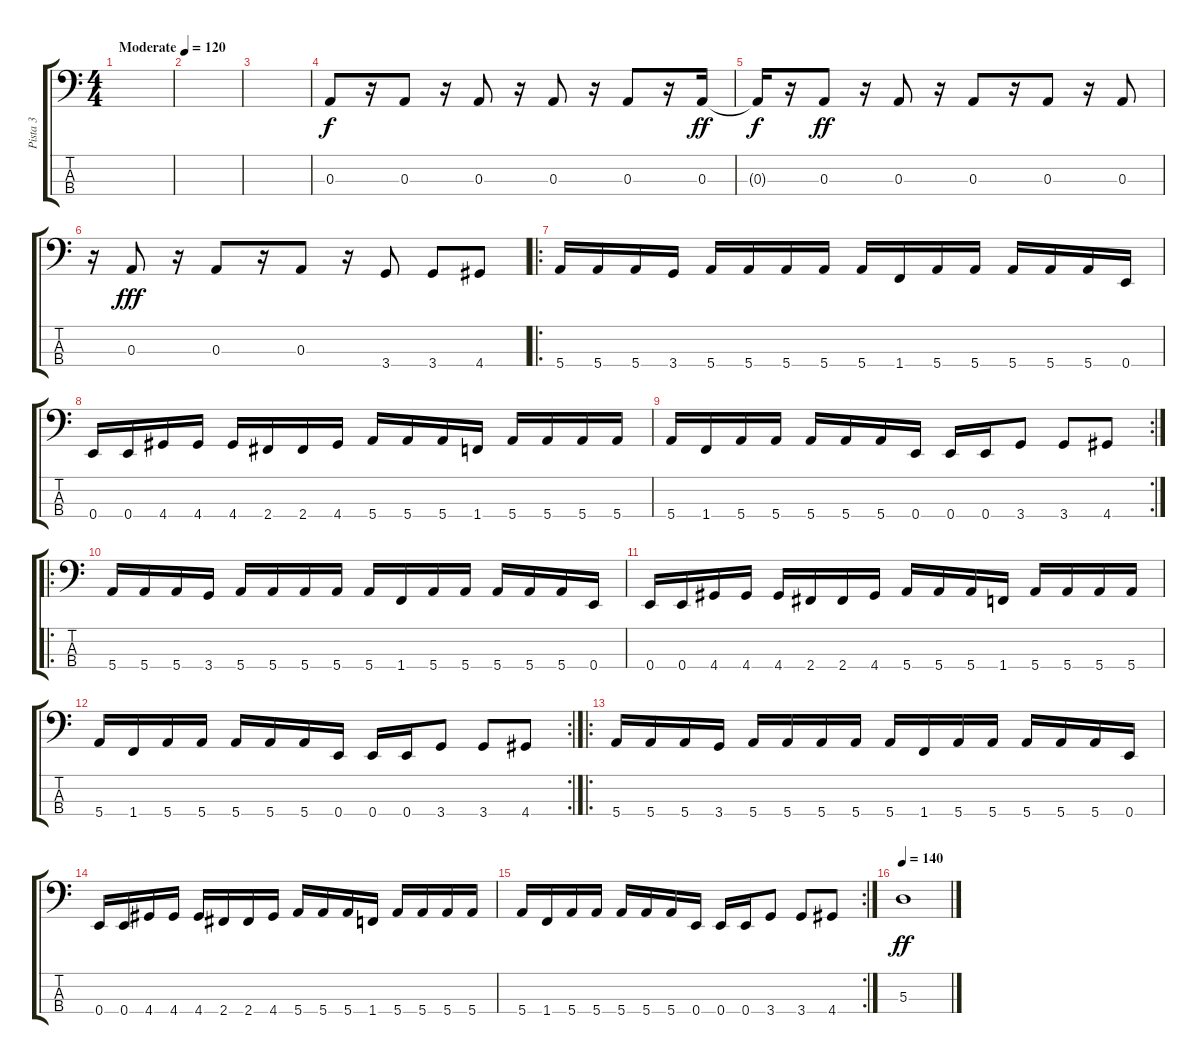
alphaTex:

\track ("Pista 3" "Pista 3") {instrument electricbasspick}
\staff {score tabs}
\tuning (G2 D2 A1 E1) {hide}
\ts (4 4)
\tempo (120 "Moderate")
\clef f4
\ks c
|
|
|
0.3.8 r.16 0.3.8 r.16 0.3.8 r.16 0.3.8 r.16 0.3.8 r.16 0.3.16{dy ff} |
0.3{t}.16{dy f} r.16 0.3.8{dy ff} r.16 0.3.8 r.16 0.3.8 r.16 0.3.8 r.16 0.3.8 |
r.16 0.3.8{dy fff} r.16 0.3.8 r.16 0.3.8 r.16 3.4.8 3.4.8 4.4.8 |
\ro
5.4.16 5.4.16 5.4.16 3.4.16 5.4.16 5.4.16 5.4.16 5.4.16 5.4.16 1.4.16 5.4.16 5.4.16 5.4.16 5.4.16 5.4.16 0.4.16 |
0.4.16 0.4.16 4.4.16 4.4.16 4.4.16 2.4.16 2.4.16 4.4.16 5.4.16 5.4.16 5.4.16 1.4.16 5.4.16 5.4.16 5.4.16 5.4.16 |
\rc 2
5.4.16 1.4.16 5.4.16 5.4.16 5.4.16 5.4.16 5.4.16 0.4.16 0.4.16 0.4.16 3.4.8 3.4.8 4.4.8 |
\ro
5.4.16 5.4.16 5.4.16 3.4.16 5.4.16 5.4.16 5.4.16 5.4.16 5.4.16 1.4.16 5.4.16 5.4.16 5.4.16 5.4.16 5.4.16 0.4.16 |
0.4.16 0.4.16 4.4.16 4.4.16 4.4.16 2.4.16 2.4.16 4.4.16 5.4.16 5.4.16 5.4.16 1.4.16 5.4.16 5.4.16 5.4.16 5.4.16 |
\rc 2
5.4.16 1.4.16 5.4.16 5.4.16 5.4.16 5.4.16 5.4.16 0.4.16 0.4.16 0.4.16 3.4.8 3.4.8 4.4.8 |
\ro
5.4.16 5.4.16 5.4.16 3.4.16 5.4.16 5.4.16 5.4.16 5.4.16 5.4.16 1.4.16 5.4.16 5.4.16 5.4.16 5.4.16 5.4.16 0.4.16 |
0.4.16 0.4.16 4.4.16 4.4.16 4.4.16 2.4.16 2.4.16 4.4.16 5.4.16 5.4.16 5.4.16 1.4.16 5.4.16 5.4.16 5.4.16 5.4.16 |
\rc 2
5.4.16 1.4.16 5.4.16 5.4.16 5.4.16 5.4.16 5.4.16 0.4.16 0.4.16 0.4.16 3.4.8 3.4.8 4.4.8 |
\tempo 140
5.3.1{dy ff}
